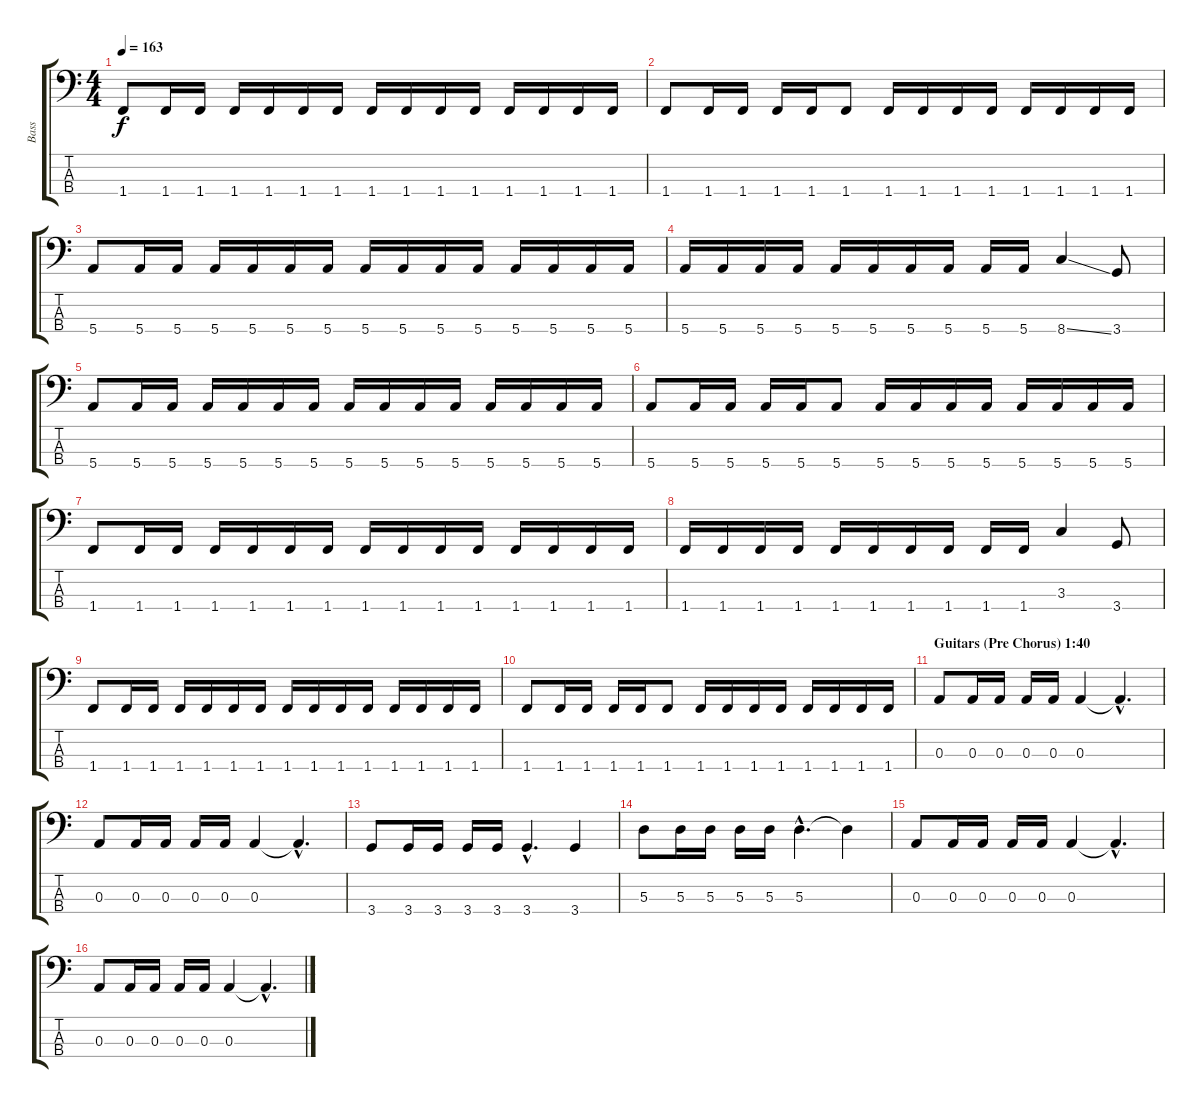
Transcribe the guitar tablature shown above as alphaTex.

\track ("Bass" "Bass") {instrument electricbassfinger}
\staff {score tabs}
\tuning (G2 D2 A1 E1) {hide}
\ts (4 4)
\tempo 163
\clef f4
\ks c
1.4.8{dy f} 1.4.16 1.4.16 1.4.16 1.4.16 1.4.16 1.4.16 1.4.16 1.4.16 1.4.16 1.4.16 1.4.16 1.4.16 1.4.16 1.4.16 |
1.4.8 1.4.16 1.4.16 1.4.16 1.4.16 1.4.8 1.4.16 1.4.16 1.4.16 1.4.16 1.4.16 1.4.16 1.4.16 1.4.16 |
5.4.8 5.4.16 5.4.16 5.4.16 5.4.16 5.4.16 5.4.16 5.4.16 5.4.16 5.4.16 5.4.16 5.4.16 5.4.16 5.4.16 5.4.16 |
5.4.16 5.4.16 5.4.16 5.4.16 5.4.16 5.4.16 5.4.16 5.4.16 5.4.16 5.4.16 8.4{ss}.4 3.4.8 |
5.4.8 5.4.16 5.4.16 5.4.16 5.4.16 5.4.16 5.4.16 5.4.16 5.4.16 5.4.16 5.4.16 5.4.16 5.4.16 5.4.16 5.4.16 |
5.4.8 5.4.16 5.4.16 5.4.16 5.4.16 5.4.8 5.4.16 5.4.16 5.4.16 5.4.16 5.4.16 5.4.16 5.4.16 5.4.16 |
1.4.8 1.4.16 1.4.16 1.4.16 1.4.16 1.4.16 1.4.16 1.4.16 1.4.16 1.4.16 1.4.16 1.4.16 1.4.16 1.4.16 1.4.16 |
1.4.16 1.4.16 1.4.16 1.4.16 1.4.16 1.4.16 1.4.16 1.4.16 1.4.16 1.4.16 3.3.4 3.4.8 |
1.4.8 1.4.16 1.4.16 1.4.16 1.4.16 1.4.16 1.4.16 1.4.16 1.4.16 1.4.16 1.4.16 1.4.16 1.4.16 1.4.16 1.4.16 |
1.4.8 1.4.16 1.4.16 1.4.16 1.4.16 1.4.8 1.4.16 1.4.16 1.4.16 1.4.16 1.4.16 1.4.16 1.4.16 1.4.16 |
\section ("" "Guitars (Pre Chorus) 1:40")
0.3.8 0.3.16 0.3.16 0.3.16 0.3.16 0.3.4 0.3{hac t}.4{d} |
0.3.8 0.3.16 0.3.16 0.3.16 0.3.16 0.3.4 0.3{hac t}.4{d} |
3.4.8 3.4.16 3.4.16 3.4.16 3.4.16 3.4{hac}.4{d} 3.4.4 |
5.3.8 5.3.16 5.3.16 5.3.16 5.3.16 5.3{hac}.4{d} 5.3{t}.4 |
0.3.8 0.3.16 0.3.16 0.3.16 0.3.16 0.3.4 0.3{hac t}.4{d} |
0.3.8 0.3.16 0.3.16 0.3.16 0.3.16 0.3.4 0.3{hac t}.4{d}
